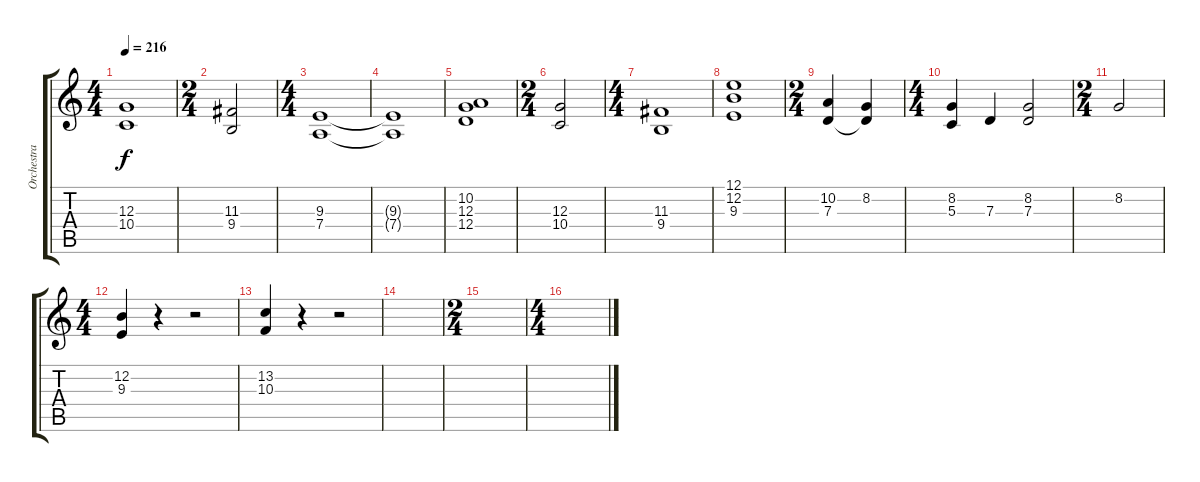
\track ("Orchestra" "Orchestra") {instrument stringensemble1}
\staff {score tabs}
\tuning (E4 B3 G3 D3 A2 E2) {hide}
\ts (4 4)
\tempo 216
\clef g2
\ks c
(12.3 10.4).1{dy f} |
\ts (2 4)
(11.3 9.4).2 |
\ts (4 4)
(9.3 7.4).1 |
(9.3{t} 7.4{t}).1 |
(10.2 12.3 12.4).1 |
\ts (2 4)
(12.3 10.4).2 |
\ts (4 4)
(11.3 9.4).1 |
(12.1 12.2 9.3).1 |
\ts (2 4)
(10.2 7.3).4 (8.2 7.3{t}).4 |
\ts (4 4)
(8.2 5.3).4 7.3.4 (8.2 7.3).2 |
\ts (2 4)
8.2.2 |
\ts (4 4)
(12.2 9.3).4 r.4 r.2 |
(13.2 10.3).4 r.4 r.2 |
|
\ts (2 4)
|
\ts (4 4)
